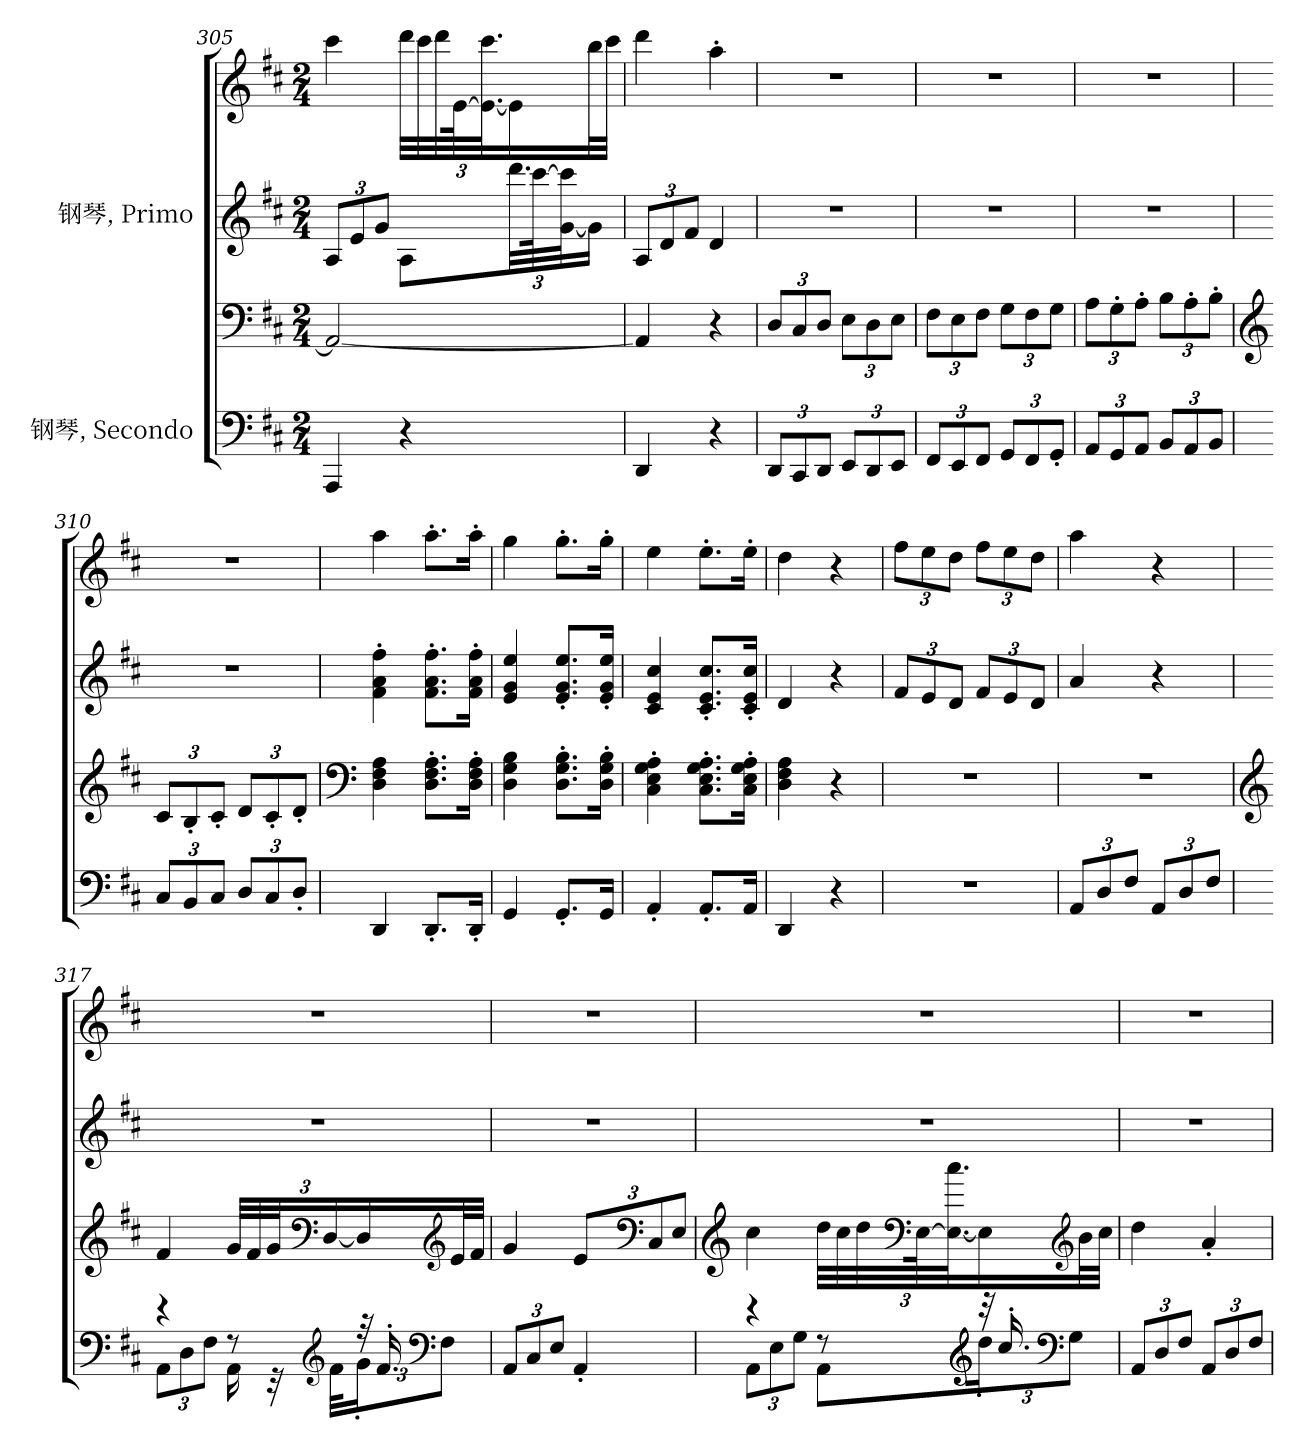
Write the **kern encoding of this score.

**kern	**kern	**kern	**kern
*part2	*part2	*part1	*part1
*staff4	*staff3	*staff2	*staff1
*I"钢琴, Secondo	*	*I"钢琴, Primo	*
!!LO:LB:g=z
*clefF4	*clefF4	*clefG2	*clefG2
*k[f#c#]	*k[f#c#]	*k[f#c#]	*k[f#c#]
*M2/4	*M2/4	*M2/4	*M2/4
*	*	*Xbrackettup	*
=305	=305	=305	=305
4AAA/	2AA/_	12A/L	4ccc#\
.	.	12e/	.
.	.	12g/J	.
4r	.	8A\L	32ddd\LLL
.	.	.	32ccc#\
*	*	*	*Xbrackettup
.	.	.	48ddd\
.	.	.	[96e\K
.	.	.	48.e\_ 48.ccc#\J
.	.	48.ddd\LL	16e\]
.	.	[96ccc#\K	.
.	.	[48g\ 48ccc#\]J	.
.	.	16g\JJ]	32bb\L
.	.	.	32ccc#\JJJ
=306	=306	=306	=306
4DD/	4AA/]	12A/L	4ddd\
.	.	12d/	.
.	.	12f#/J	.
4r	4r	4d/	4aa'\
=307	=307	=307	=307
*Xbrackettup	*Xbrackettup	*	*
12DD/L	12D/L	2r	2r
12CC#/	12C#/	.	.
12DD/J	12D/J	.	.
12EE/L	12E\L	.	.
12DD/	12D\	.	.
12EE/J	12E\J	.	.
=308	=308	=308	=308
12FF#/L	12F#\L	2r	2r
12EE/	12E\	.	.
12FF#/J	12F#\J	.	.
12GG/L	12G\L	.	.
12FF#/	12F#\	.	.
12GG'/J	12G\J	.	.
!!LO:PB:g=z
=309	=309	=309	=309
12AA/L	12A\L	2r	2r
12GG/	12G'\	.	.
12AA/J	12A'\J	.	.
12BB/L	12B\L	.	.
12AA/	12A'\	.	.
12BB/J	12B'\J	.	.
=310	=310	=310	=310
*	*clefG2	*	*
12C#/L	12c#/L	2r	2r
12BB/	12B'/	.	.
12C#/J	12c#'/J	.	.
12D/L	12d/L	.	.
12C#/	12c#'/	.	.
12D'/J	12d'/J	.	.
=311	=311	=311	=311
*	*clefF4	*	*
4DD/	4D\ 4F#\ 4A\	4f#\' 4a\' 4ff#\'	4aa\
8.DD'/L	8.D\' 8.F#\' 8.A\'L	8.f#\' 8.a\' 8.ff#\'L	8.aa'\L
16DD'/Jk	16D\' 16F#\' 16A\'Jk	16f#\' 16a\' 16ff#\'Jk	16aa'\Jk
=312	=312	=312	=312
4GG/	4D\ 4G\ 4B\	4e/ 4g/ 4ee/	4gg\
8.GG'/L	8.D\' 8.G\' 8.B\'L	8.e/' 8.g/' 8.ee/'L	8.gg'\L
16GG/Jk	16D\' 16G\' 16B\'Jk	16e/' 16g/' 16ee/'Jk	16gg'\Jk
=313	=313	=313	=313
4AA'/	4C#\' 4E\' 4G\' 4A\'	4c#/ 4e/ 4cc#/	4ee\
8.AA'/L	8.C#\' 8.E\' 8.G\' 8.A\'L	8.c#/' 8.e/' 8.cc#/'L	8.ee'\L
16AA/Jk	16C#\' 16E\' 16G\' 16A\'Jk	16c#/' 16e/' 16cc#/'Jk	16ee'\Jk
=314	=314	=314	=314
4DD/	4D\ 4F#\ 4A\	4d/	4dd\
4r	4r	4r	4r
!!LO:LB:g=z
=315	=315	=315	=315
2r	2r	12f#/L	12ff#\L
.	.	12e/	12ee\
.	.	12d/J	12dd\J
.	.	12f#/L	12ff#\L
.	.	12e/	12ee\
.	.	12d/J	12dd\J
=316	=316	=316	=316
12AA/L	2r	4a/	4aa\
12D/	.	.	.
12F#/J	.	.	.
12AA/L	.	4r	4r
12D/	.	.	.
12F#/J	.	.	.
=317	=317	=317	=317
*	*clefG2	*	*
*^	*	*	*
4r	12AA\L	4f#/	2r	2r
.	12D\	.	.	.
.	12F#\J	.	.	.
8r	16AA\	32g/LLL	.	.
.	.	32f#/	.	.
.	32r	48g/J	.	.
*	*	*clefF4	*	*
.	.	[24D/	.	.
*clefG2	*	*	*	*
.	32f#\KLL	.	.	.
32r	24g'\J	16D/]	.	.
16.f#'/	.	.	.	.
*clefF4	*	*	*	*
.	12F#\J	.	.	.
*	*	*clefG2	*	*
.	.	32e/L	.	.
.	.	32f#/JJJ	.	.
*v	*v	*	*	*
=318	=318	=318	=318
12AA/L	4g/	2r	2r
12C#/	.	.	.
12E/J	.	.	.
4AA'/	12e/L	.	.
*	*clefF4	*	*
.	12C#/	.	.
.	12E/J	.	.
!!LO:LB:g=z
=319	=319	=319	=319
*	*clefG2	*	*
*^	*	*	*
4r	12AA\L	4cc#\	2r	2r
.	12E\	.	.	.
.	12G\J	.	.	.
8r	8AA\L	32dd\LLL	.	.
.	.	32cc#\	.	.
.	.	48dd\	.	.
*	*	*clefF4	*	*
.	.	[96E\K	.	.
.	.	48.E\_ 48.cc#\J	.	.
*clefG2	*	*	*	*
32r	24dd'\K	16E\]	.	.
16.cc#'/	.	.	.	.
*clefF4	*	*	*	*
.	12G\J	.	.	.
*	*	*clefG2	*	*
.	.	32b\L	.	.
.	.	32cc#\JJJ	.	.
*v	*v	*	*	*
=320	=320	=320	=320
12AA/L	4dd\	2r	2r
12D/	.	.	.
12F#/J	.	.	.
12AA/L	4a'/	.	.
12D/	.	.	.
12F#/J	.	.	.
=	=	=	=
*-	*-	*-	*-
